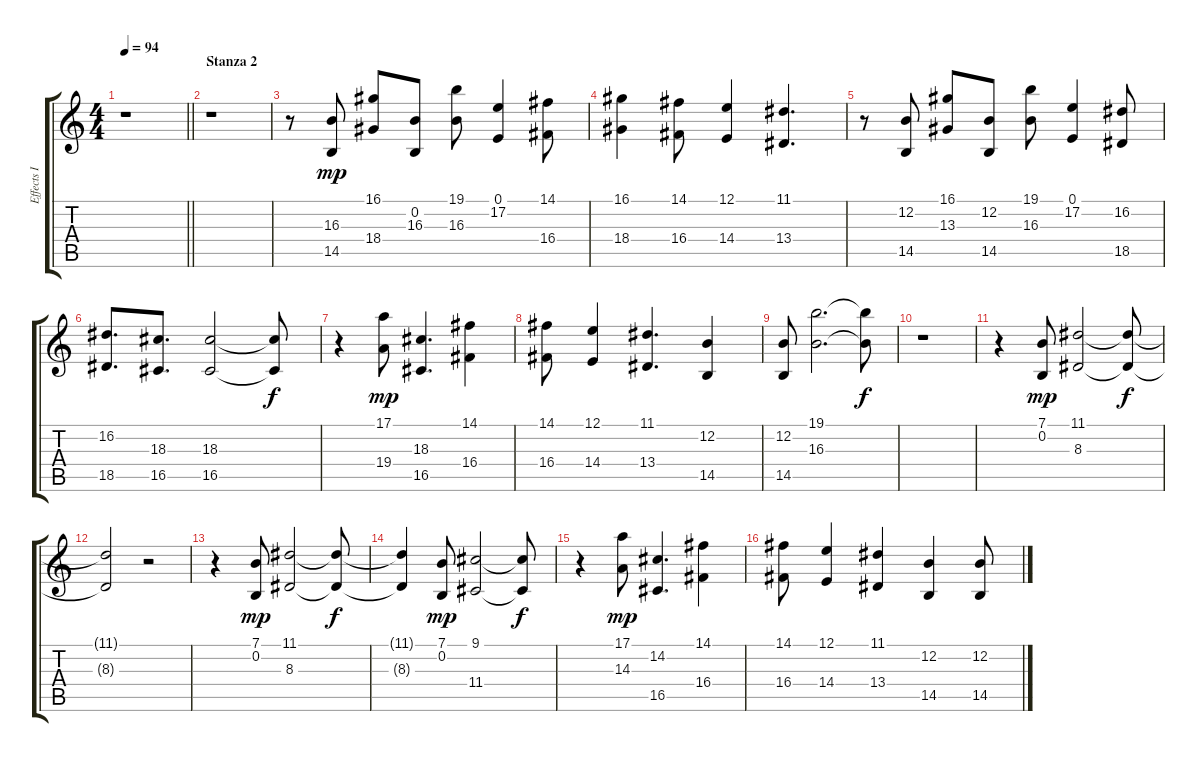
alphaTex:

\track ("Effects I" "Effects I") {instrument lead1square}
\staff {score tabs}
\tuning (E4 B3 G3 D3 A2 E2) {hide}
\ts (4 4)
\tempo 94
\clef g2
\barLineRight lightlight
\ks c
r.1{dy mp} |
\section ("" "Stanza 2")
r.1 |
r.8 (16.3 14.5).8 (16.1 18.4).8 (0.2 16.3).8 (19.1 16.3).8 (0.1 17.2).4 (14.1 16.4).8 |
(16.1 18.4).4 (14.1 16.4).8 (12.1 14.4).4 (11.1 13.4).4{d} |
r.8 (12.2 14.5).8{volume 16} (16.1 13.3).8 (12.2 14.5).8 (19.1 16.3).8 (0.1 17.2).4 (16.2 18.5).8 |
(16.2 18.5).8{d} (18.3 16.5).8{d} (18.3 16.5).2 (18.3{t} 16.5{t}).8{dy f} |
r.4 (17.1 19.4).8{dy mp volume 16} (18.3 16.5).4{d} (14.1 16.4).4{volume 13} |
(14.1 16.4).8{volume 16} (12.1 14.4).4{volume 14} (11.1 13.4).4{d volume 12} (12.2 14.5).4{volume 16} |
(12.2 14.5).8{volume 16} (19.1 16.3).2{d volume 14} (19.1{t} 16.3{t}).8{dy f} |
r.1 |
r.4 (7.1 0.2).8{dy mp volume 16} (11.1 8.3).2 (11.1{t} 8.3{t}).8{dy f} |
(11.1{t} 8.3{t}).2 r.2 |
r.4 (7.1 0.2).8{dy mp volume 16} (11.1 8.3).2{volume 16} (11.1{t} 8.3{t}).8{dy f} |
(11.1{t} 8.3{t}).4 (7.1 0.2).8{dy mp volume 16} (9.1 11.4).2 (9.1{t} 11.4{t}).8{dy f} |
r.4 (17.1 14.3).8{dy mp volume 16} (14.2 16.5).4{d} (14.1 16.4).4{volume 11} |
(14.1 16.4).8{volume 12} (12.1 14.4).4{volume 13} (11.1 13.4).4{volume 12} (12.2 14.5).4{volume 16} (12.2 14.5).8{volume 12}
